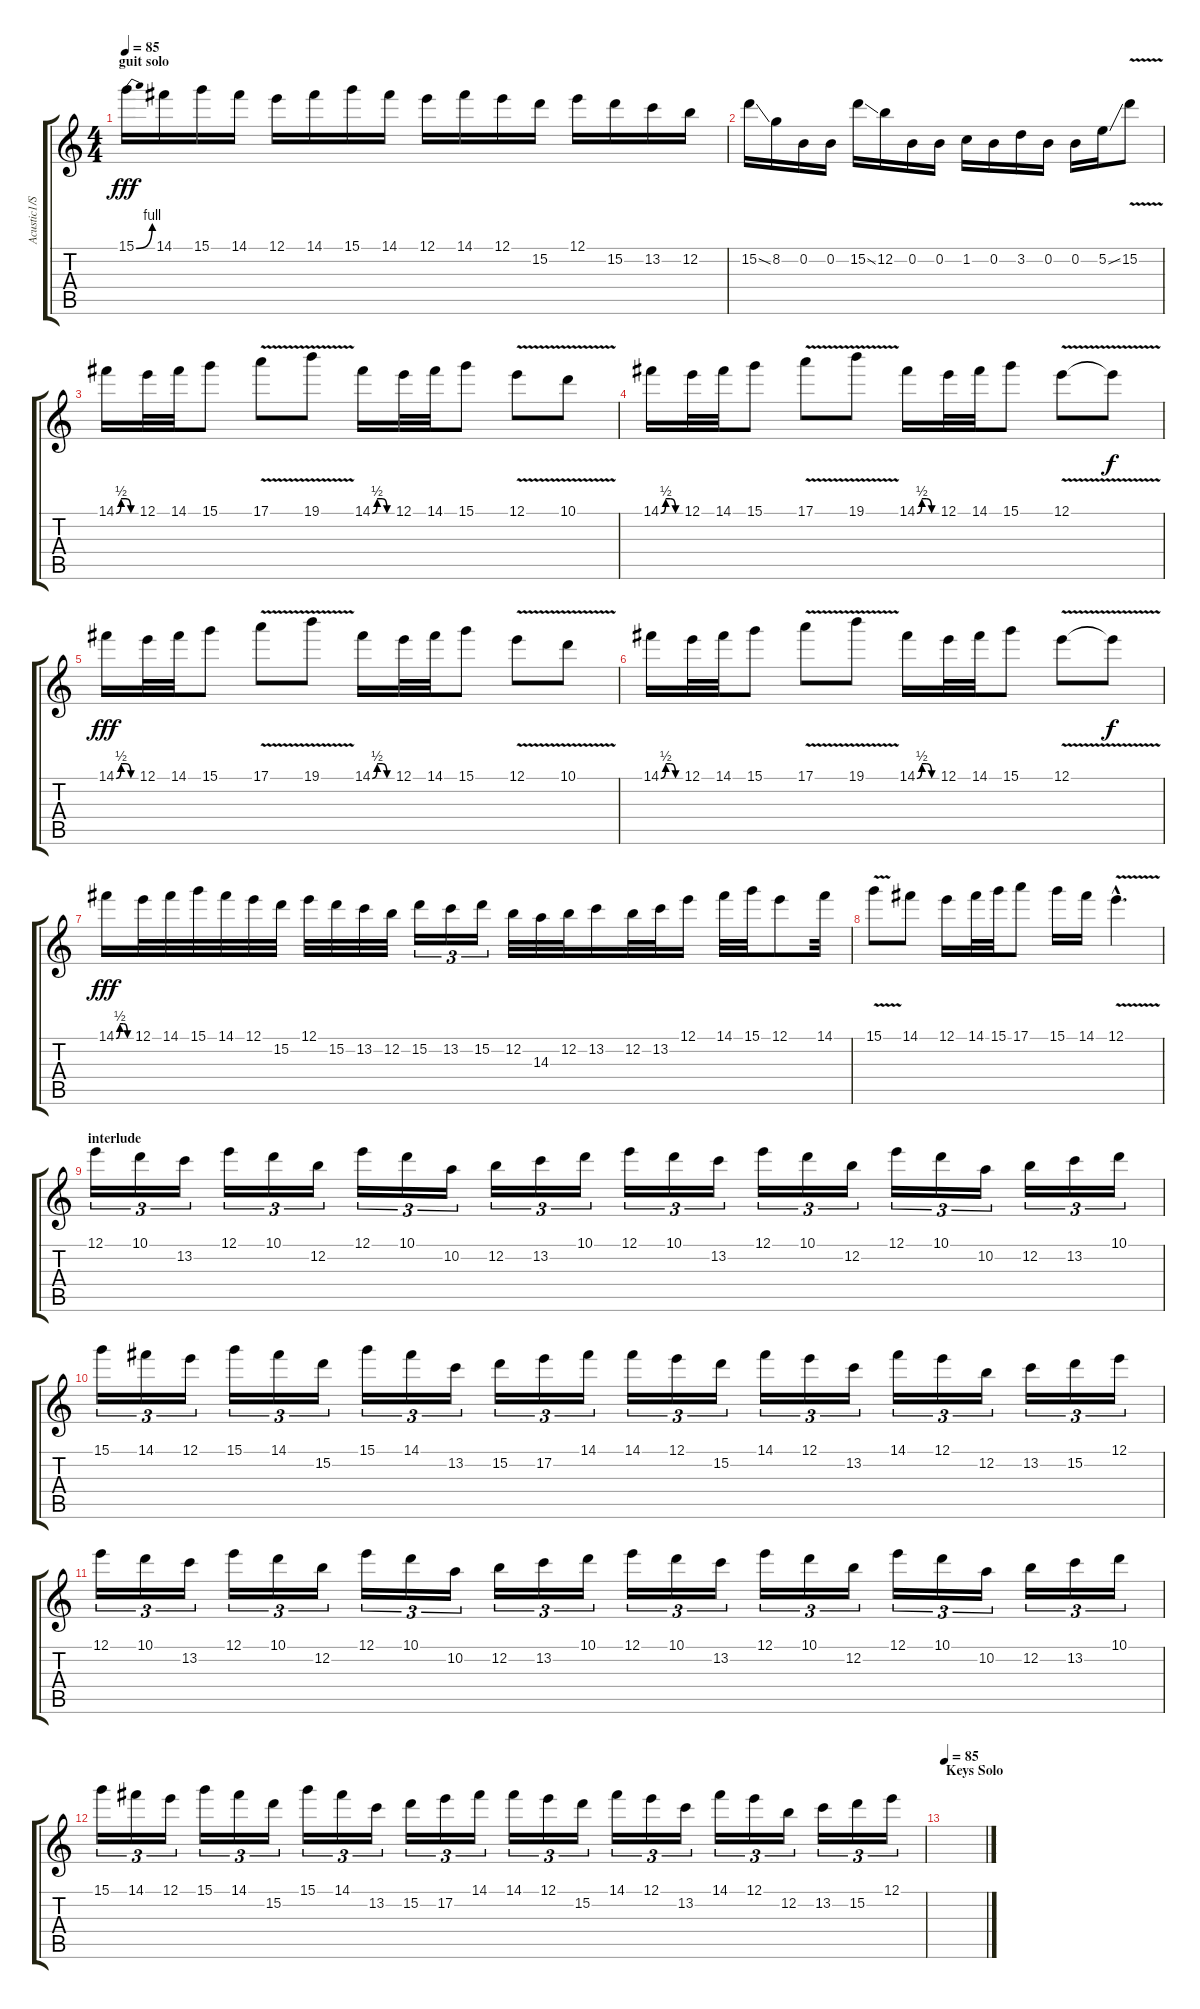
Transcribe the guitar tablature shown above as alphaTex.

\track ("Acustic1/Solo guit." "Acustic1/S") {instrument acousticguitarsteel}
\staff {score tabs}
\tuning (E4 B3 G3 D3 A2 E2) {hide}
\ts (4 4)
\section ("" "guit solo")
\tempo 85
\clef g2
\ks c
15.1{be (bend 0 0 60 4)}.16{dy fff volume 16 instrument overdrivenguitar} 14.1.16 15.1.16 14.1.16 12.1.16 14.1.16 15.1.16 14.1.16 12.1.16 14.1.16 12.1.16 15.2.16 12.1.16 15.2.16 13.2.16 12.2.16 |
15.2{ss}.16 8.2.16 0.2.16 0.2.16 15.2{ss}.16 12.2.16 0.2.16 0.2.16 1.2.16 0.2.16 3.2.16 0.2.16 0.2.16 5.2{ss}.16 15.2{v}.8 |
14.1{be (custom 0 0 15 2 30 2 45 0 60 0)}.16 12.1.32 14.1.32 15.1.8 17.1{v}.8 19.1{v}.8 14.1{be (custom 0 0 15 2 30 2 45 0 60 0)}.16 12.1.32 14.1.32 15.1.8 12.1{v}.8 10.1{v}.8 |
14.1{be (custom 0 0 15 2 30 2 45 0 60 0)}.16 12.1.32 14.1.32 15.1.8 17.1{v}.8 19.1{v}.8 14.1{be (custom 0 0 15 2 30 2 45 0 60 0)}.16 12.1.32 14.1.32 15.1.8 12.1{v}.8 12.1{t}.8{dy f} |
14.1{be (custom 0 0 15 2 30 2 45 0 60 0)}.16{dy fff} 12.1.32 14.1.32 15.1.8 17.1{v}.8 19.1{v}.8 14.1{be (custom 0 0 15 2 30 2 45 0 60 0)}.16 12.1.32 14.1.32 15.1.8 12.1{v}.8 10.1{v}.8 |
14.1{be (custom 0 0 15 2 30 2 45 0 60 0)}.16 12.1.32 14.1.32 15.1.8 17.1{v}.8 19.1{v}.8 14.1{be (custom 0 0 15 2 30 2 45 0 60 0)}.16 12.1.32 14.1.32 15.1.8 12.1{v}.8 12.1{t}.8{dy f} |
14.1{be (custom 0 0 15 2 30 2 45 0 60 0)}.16{dy fff} 12.1.32 14.1.32 15.1.32 14.1.32 12.1.32 15.2.32 12.1.32 15.2.32 13.2.32 12.2.32 15.2.16{tu (3 2)} 13.2.16{tu (3 2)} 15.2.16{tu (3 2)} 12.2.32 14.3.32 12.2.32 13.2.16 12.2.32 13.2.32 12.1.16 14.1.32 15.1.32 12.1.8 14.1.32 |
15.1{v}.8 14.1.8 12.1.16 14.1.32 15.1.32 17.1.8 15.1.16 14.1.16 12.1{v hac}.4{d} |
\section ("" "interlude")
12.1.16{tu (3 2) instrument overdrivenguitar} 10.1.16{tu (3 2)} 13.2.16{tu (3 2)} 12.1.16{tu (3 2)} 10.1.16{tu (3 2)} 12.2.16{tu (3 2)} 12.1.16{tu (3 2)} 10.1.16{tu (3 2)} 10.2.16{tu (3 2)} 12.2.16{tu (3 2)} 13.2.16{tu (3 2)} 10.1.16{tu (3 2)} 12.1.16{tu (3 2)} 10.1.16{tu (3 2)} 13.2.16{tu (3 2)} 12.1.16{tu (3 2)} 10.1.16{tu (3 2)} 12.2.16{tu (3 2)} 12.1.16{tu (3 2)} 10.1.16{tu (3 2)} 10.2.16{tu (3 2)} 12.2.16{tu (3 2)} 13.2.16{tu (3 2)} 10.1.16{tu (3 2)} |
15.1.16{tu (3 2)} 14.1.16{tu (3 2)} 12.1.16{tu (3 2)} 15.1.16{tu (3 2)} 14.1.16{tu (3 2)} 15.2.16{tu (3 2)} 15.1.16{tu (3 2)} 14.1.16{tu (3 2)} 13.2.16{tu (3 2)} 15.2.16{tu (3 2)} 17.2.16{tu (3 2)} 14.1.16{tu (3 2)} 14.1.16{tu (3 2)} 12.1.16{tu (3 2)} 15.2.16{tu (3 2)} 14.1.16{tu (3 2)} 12.1.16{tu (3 2)} 13.2.16{tu (3 2)} 14.1.16{tu (3 2)} 12.1.16{tu (3 2)} 12.2.16{tu (3 2)} 13.2.16{tu (3 2)} 15.2.16{tu (3 2)} 12.1.16{tu (3 2)} |
12.1.16{tu (3 2) instrument overdrivenguitar} 10.1.16{tu (3 2)} 13.2.16{tu (3 2)} 12.1.16{tu (3 2)} 10.1.16{tu (3 2)} 12.2.16{tu (3 2)} 12.1.16{tu (3 2)} 10.1.16{tu (3 2)} 10.2.16{tu (3 2)} 12.2.16{tu (3 2)} 13.2.16{tu (3 2)} 10.1.16{tu (3 2)} 12.1.16{tu (3 2)} 10.1.16{tu (3 2)} 13.2.16{tu (3 2)} 12.1.16{tu (3 2)} 10.1.16{tu (3 2)} 12.2.16{tu (3 2)} 12.1.16{tu (3 2)} 10.1.16{tu (3 2)} 10.2.16{tu (3 2)} 12.2.16{tu (3 2)} 13.2.16{tu (3 2)} 10.1.16{tu (3 2)} |
15.1.16{tu (3 2)} 14.1.16{tu (3 2)} 12.1.16{tu (3 2)} 15.1.16{tu (3 2)} 14.1.16{tu (3 2)} 15.2.16{tu (3 2)} 15.1.16{tu (3 2)} 14.1.16{tu (3 2)} 13.2.16{tu (3 2)} 15.2.16{tu (3 2)} 17.2.16{tu (3 2)} 14.1.16{tu (3 2)} 14.1.16{tu (3 2)} 12.1.16{tu (3 2)} 15.2.16{tu (3 2)} 14.1.16{tu (3 2)} 12.1.16{tu (3 2)} 13.2.16{tu (3 2)} 14.1.16{tu (3 2)} 12.1.16{tu (3 2)} 12.2.16{tu (3 2)} 13.2.16{tu (3 2)} 15.2.16{tu (3 2)} 12.1.16{tu (3 2)} |
\section ("" "Keys Solo")
\tempo 85
